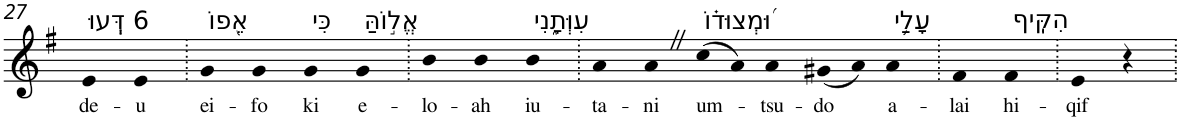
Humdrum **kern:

**kern	**text
*part1	*part1
*staff1	*staff1
*I"Piano	*
*I'Pno	*
!!LO:PB:g=z
*clefG2	*
*k[f#]	*
*G:	*
=27	=27
!LO:TX:a:t=6 דְּֽעוּ	!
!	!LO:LY:b
4e	de-
!	!LO:LY:b
4e	-u
=28.	=28.
!LO:TX:a:t=אֵ֭פוֹ	!
!	!LO:LY:b
4g	ei-
!	!LO:LY:b
4g	-fo
!LO:TX:a:t=כִּי	!
!	!LO:LY:b
4g	ki
!LO:TX:a:t=אֱל֣וֹהַּ	!
!	!LO:LY:b
4g	e-
=29.	=29.
!	!LO:LY:b
4b	-lo-
!	!LO:LY:b
4b	-ah
!LO:TX:a:t=עִוְּתָ֑נִי	!
!	!LO:LY:b
4b	iu-
=30.	=30.
!	!LO:LY:b
4a	-ta-
!	!LO:LY:b
4aZ	-ni
!LO:TX:a:t=וּ֝מְצוּד֗וֹ	!
!	!LO:LY:b
(8cc	um-
8a)	.
!	!LO:LY:b
4a	-tsu-
!	!LO:LY:b
(8g#X	-do
8a)	.
!LO:TX:a:t=עָלַ֥י	!
!	!LO:LY:b
4a	a-
=31.	=31.
!	!LO:LY:b
4f#	-lai
!LO:TX:a:t=הִקִּֽיף	!
!	!LO:LY:b
4f#	hi-
=32.	=32.
!	!LO:LY:b
4e	-qif
4r	.
=.	=.
*-	*-
